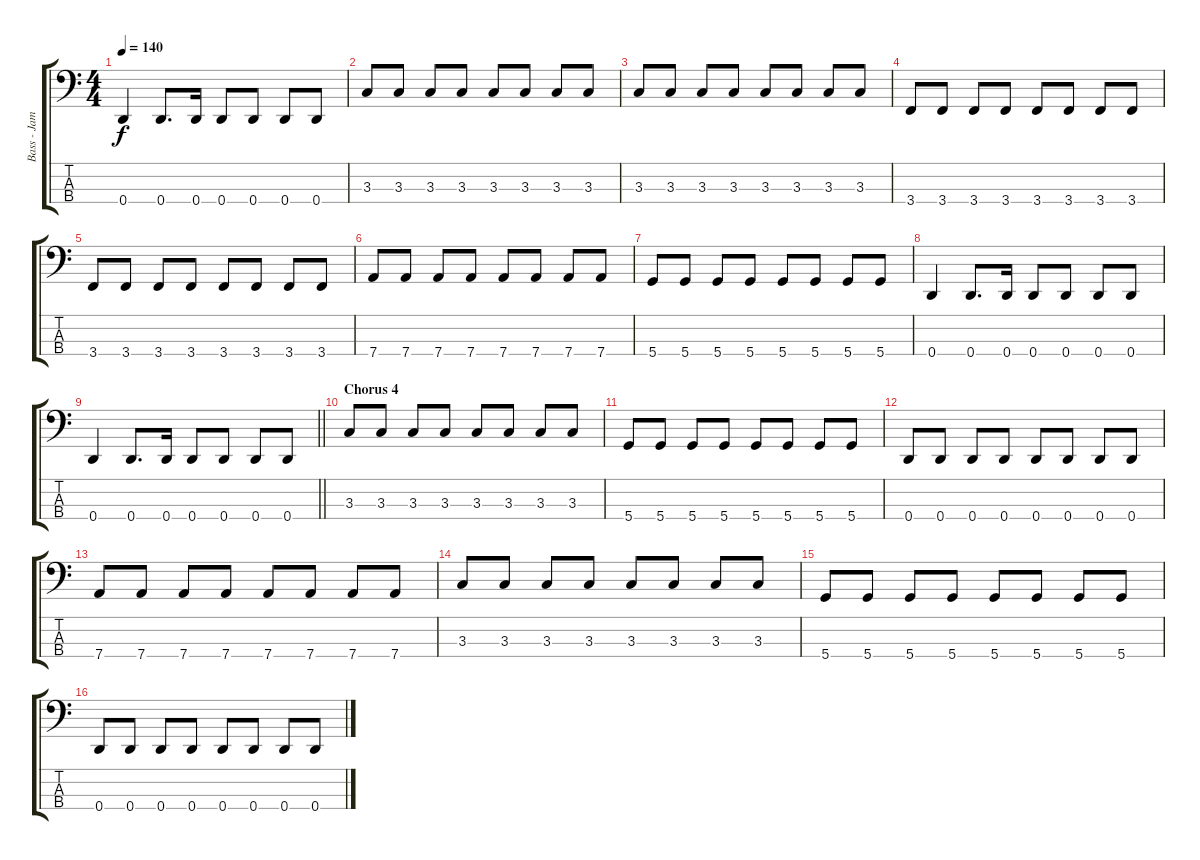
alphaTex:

\track ("Bass - James Johnston" "Bass - Jam") {instrument electricbassfinger}
\staff {score tabs}
\tuning (G2 D2 A1 D1) {hide}
\ts (4 4)
\tempo 140
\clef f4
\ks c
0.4.4{dy f} 0.4.8{d} 0.4.16 0.4.8 0.4.8 0.4.8 0.4.8 |
3.3.8 3.3.8 3.3.8 3.3.8 3.3.8 3.3.8 3.3.8 3.3.8 |
3.3.8 3.3.8 3.3.8 3.3.8 3.3.8 3.3.8 3.3.8 3.3.8 |
3.4.8 3.4.8 3.4.8 3.4.8 3.4.8 3.4.8 3.4.8 3.4.8 |
3.4.8 3.4.8 3.4.8 3.4.8 3.4.8 3.4.8 3.4.8 3.4.8 |
7.4.8 7.4.8 7.4.8 7.4.8 7.4.8 7.4.8 7.4.8 7.4.8 |
5.4.8 5.4.8 5.4.8 5.4.8 5.4.8 5.4.8 5.4.8 5.4.8 |
0.4.4 0.4.8{d} 0.4.16 0.4.8 0.4.8 0.4.8 0.4.8 |
\barLineRight lightlight
0.4.4 0.4.8{d} 0.4.16 0.4.8 0.4.8 0.4.8 0.4.8 |
\section ("" "Chorus 4")
3.3.8{volume 14} 3.3.8 3.3.8 3.3.8 3.3.8 3.3.8 3.3.8 3.3.8 |
5.4.8 5.4.8 5.4.8 5.4.8 5.4.8 5.4.8 5.4.8 5.4.8 |
0.4.8 0.4.8 0.4.8 0.4.8 0.4.8 0.4.8 0.4.8 0.4.8 |
7.4.8 7.4.8 7.4.8 7.4.8 7.4.8 7.4.8 7.4.8 7.4.8 |
3.3.8 3.3.8 3.3.8 3.3.8 3.3.8 3.3.8 3.3.8 3.3.8 |
5.4.8 5.4.8 5.4.8 5.4.8 5.4.8 5.4.8 5.4.8 5.4.8 |
0.4.8 0.4.8 0.4.8 0.4.8 0.4.8 0.4.8 0.4.8 0.4.8
